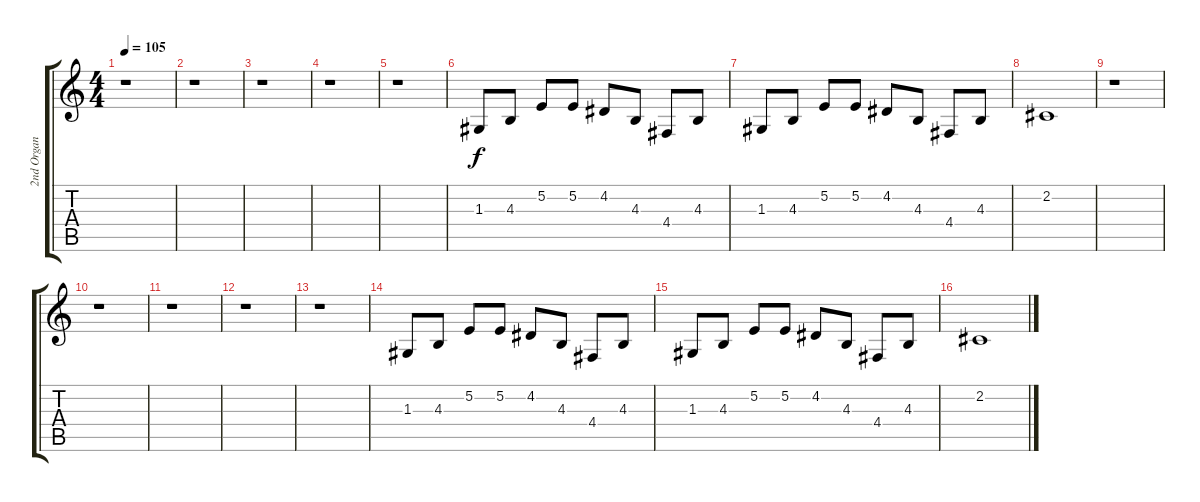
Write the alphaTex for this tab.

\track ("2nd Organ" "2nd Organ") {instrument rockorgan}
\staff {score tabs}
\tuning (E4 B3 G3 D3 A2 E2) {hide}
\ts (4 4)
\tempo 105
\clef g2
\ks c
r.1{dy f} |
r.1 |
r.1 |
r.1 |
r.1 |
1.3.8 4.3.8 5.2.8 5.2.8 4.2.8 4.3.8 4.4.8 4.3.8 |
1.3.8 4.3.8 5.2.8 5.2.8 4.2.8 4.3.8 4.4.8 4.3.8 |
2.2.1 |
r.1 |
r.1 |
r.1 |
r.1 |
r.1 |
1.3.8 4.3.8 5.2.8 5.2.8 4.2.8 4.3.8 4.4.8 4.3.8 |
1.3.8 4.3.8 5.2.8 5.2.8 4.2.8 4.3.8 4.4.8 4.3.8 |
2.2.1
